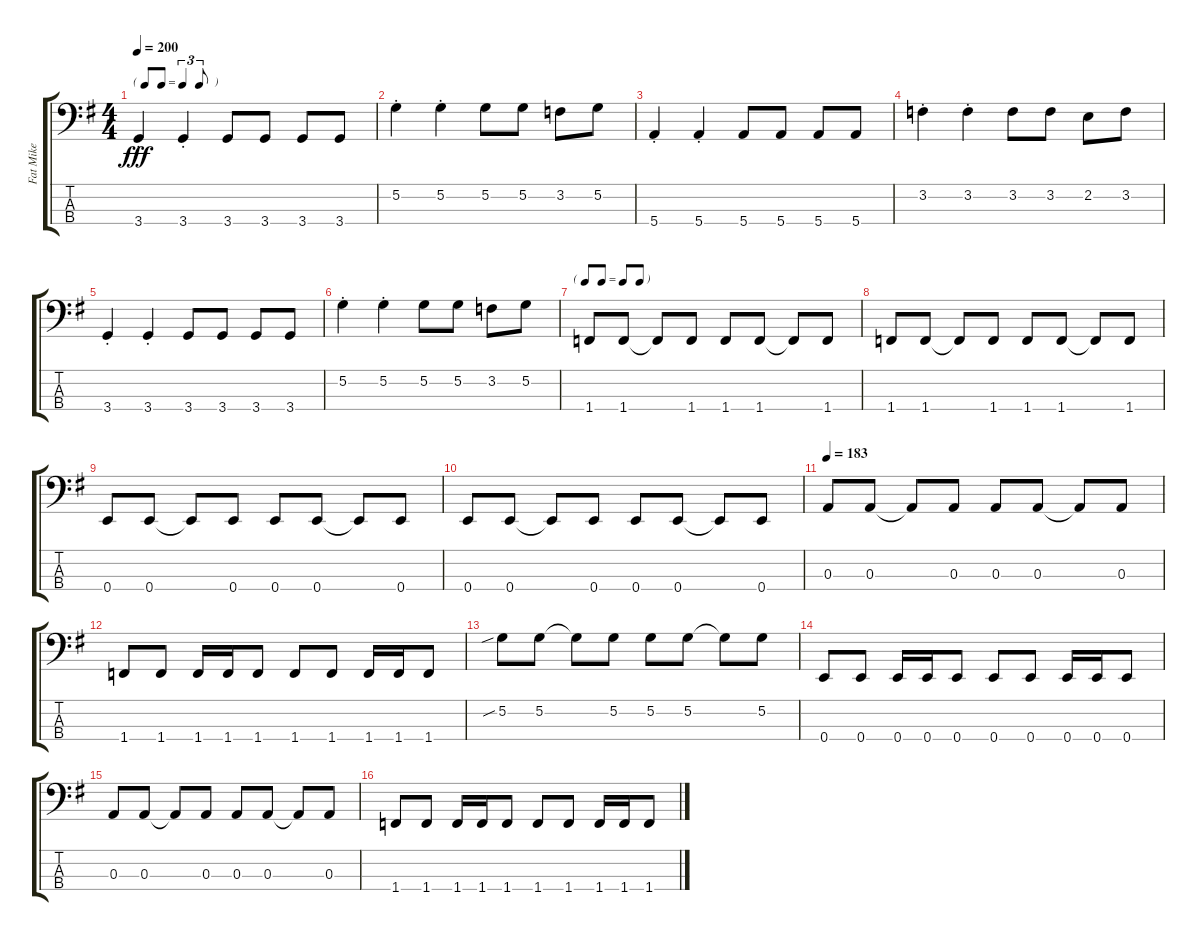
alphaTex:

\track ("Fat Mike" "Fat Mike") {instrument electricbasspick}
\staff {score tabs}
\tuning (G2 D2 A1 E1) {hide}
\ts (4 4)
\tf triplet8th
\tempo 200
\clef f4
\ks eminor
3.4{st}.4{dy fff} 3.4{st}.4 3.4.8 3.4.8 3.4.8 3.4.8 |
5.2{st}.4 5.2{st}.4 5.2.8 5.2.8 3.2.8 5.2.8 |
5.4{st}.4 5.4{st}.4 5.4.8 5.4.8 5.4.8 5.4.8 |
3.2{st}.4 3.2{st}.4 3.2.8 3.2.8 2.2.8 3.2.8 |
3.4{st}.4 3.4{st}.4 3.4.8 3.4.8 3.4.8 3.4.8 |
5.2{st}.4 5.2{st}.4 5.2.8 5.2.8 3.2.8 5.2.8 |
\tf none
1.4.8 1.4.8 1.4{t}.8 1.4.8 1.4.8 1.4.8 1.4{t}.8 1.4.8 |
1.4.8 1.4.8 1.4{t}.8 1.4.8 1.4.8 1.4.8 1.4{t}.8 1.4.8 |
0.4.8 0.4.8 0.4{t}.8 0.4.8 0.4.8 0.4.8 0.4{t}.8 0.4.8 |
0.4.8 0.4.8 0.4{t}.8 0.4.8 0.4.8 0.4.8 0.4{t}.8 0.4.8 |
\tempo 183
0.3.8 0.3.8 0.3{t}.8 0.3.8 0.3.8 0.3.8 0.3{t}.8 0.3.8 |
1.4.8 1.4.8 1.4.16 1.4.16 1.4.8 1.4.8 1.4.8 1.4.16 1.4.16 1.4.8 |
5.2{sib}.8 5.2.8 5.2{t}.8 5.2.8 5.2.8 5.2.8 5.2{t}.8 5.2.8 |
0.4.8 0.4.8 0.4.16 0.4.16 0.4.8 0.4.8 0.4.8 0.4.16 0.4.16 0.4.8 |
0.3.8 0.3.8 0.3{t}.8 0.3.8 0.3.8 0.3.8 0.3{t}.8 0.3.8 |
1.4.8 1.4.8 1.4.16 1.4.16 1.4.8 1.4.8 1.4.8 1.4.16 1.4.16 1.4.8
